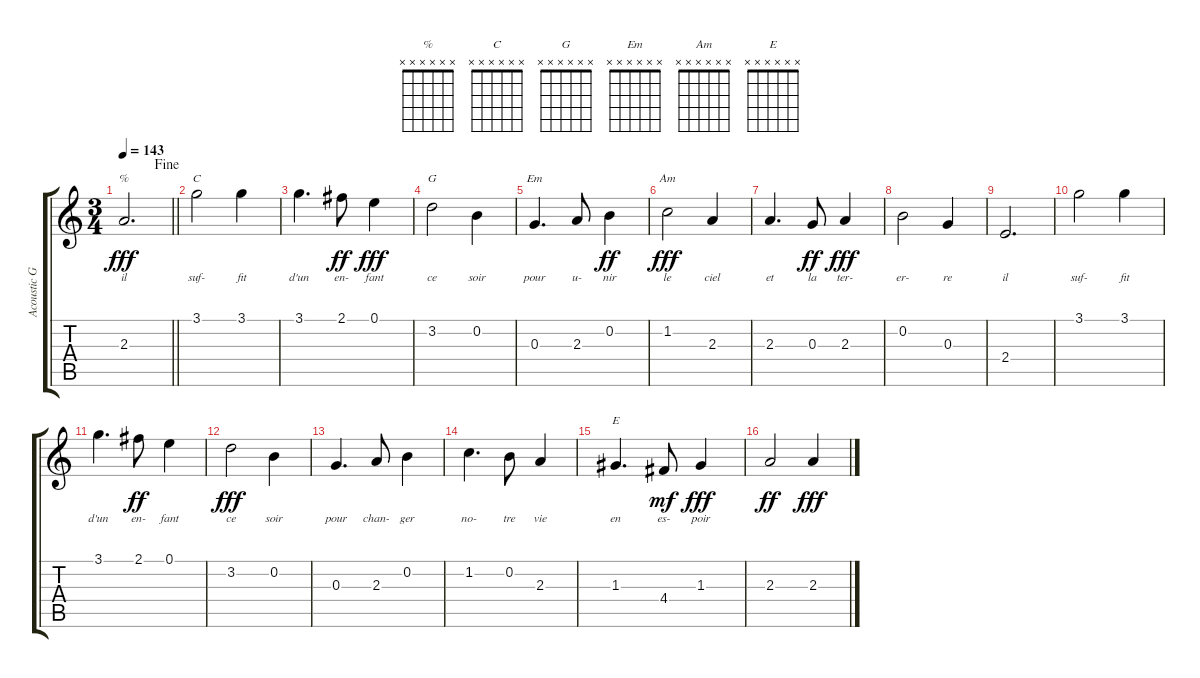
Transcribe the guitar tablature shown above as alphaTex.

\track ("Acoustic Grand Piano" "Acoustic G") {instrument acousticguitarnylon}
\staff {score tabs}
\tuning (E4 B3 G3 D3 A2 E2) {hide}
\chord ("%" x x x x x x)
\chord ("C" x x x x x x)
\chord ("G" x x x x x x)
\chord ("Em" x x x x x x)
\chord ("Am" x x x x x x)
\chord ("E" x x x x x x)
\ts (3 4)
\jump fine
\tempo 143
\clef g2
\barLineRight lightlight
\ks c
2.3.2{d ch "%" lyrics (0 "il") lyrics (1 "") lyrics (2 "") lyrics (3 "") lyrics (4 "") dy fff} |
3.1.2{ch "C" lyrics (0 "suf-") lyrics (1 "") lyrics (2 "") lyrics (3 "") lyrics (4 "")} 3.1.4{lyrics (0 "fit") lyrics (1 "") lyrics (2 "") lyrics (3 "") lyrics (4 "")} |
3.1.4{d lyrics (0 "d'un") lyrics (1 "") lyrics (2 "") lyrics (3 "") lyrics (4 "")} 2.1.8{lyrics (0 "en-") lyrics (1 "") lyrics (2 "") lyrics (3 "") lyrics (4 "") dy ff} 0.1.4{lyrics (0 "fant") lyrics (1 "") lyrics (2 "") lyrics (3 "") lyrics (4 "") dy fff} |
3.2.2{ch "G" lyrics (0 "ce") lyrics (1 "") lyrics (2 "") lyrics (3 "") lyrics (4 "")} 0.2.4{lyrics (0 "soir") lyrics (1 "") lyrics (2 "") lyrics (3 "") lyrics (4 "")} |
0.3.4{d ch "Em" lyrics (0 "pour") lyrics (1 "") lyrics (2 "") lyrics (3 "") lyrics (4 "")} 2.3.8{lyrics (0 "u-") lyrics (1 "") lyrics (2 "") lyrics (3 "") lyrics (4 "")} 0.2.4{lyrics (0 "nir") lyrics (1 "") lyrics (2 "") lyrics (3 "") lyrics (4 "") dy ff} |
1.2.2{ch "Am" lyrics (0 "le") lyrics (1 "") lyrics (2 "") lyrics (3 "") lyrics (4 "") dy fff} 2.3.4{lyrics (0 "ciel") lyrics (1 "") lyrics (2 "") lyrics (3 "") lyrics (4 "")} |
2.3.4{d lyrics (0 "et") lyrics (1 "") lyrics (2 "") lyrics (3 "") lyrics (4 "")} 0.3.8{lyrics (0 "la") lyrics (1 "") lyrics (2 "") lyrics (3 "") lyrics (4 "") dy ff} 2.3.4{lyrics (0 "ter-") lyrics (1 "") lyrics (2 "") lyrics (3 "") lyrics (4 "") dy fff} |
0.2.2{lyrics (0 "er-") lyrics (1 "") lyrics (2 "") lyrics (3 "") lyrics (4 "")} 0.3.4{lyrics (0 "re") lyrics (1 "") lyrics (2 "") lyrics (3 "") lyrics (4 "")} |
2.4.2{d lyrics (0 "il") lyrics (1 "") lyrics (2 "") lyrics (3 "") lyrics (4 "")} |
3.1.2{lyrics (0 "suf-") lyrics (1 "") lyrics (2 "") lyrics (3 "") lyrics (4 "")} 3.1.4{lyrics (0 "fit") lyrics (1 "") lyrics (2 "") lyrics (3 "") lyrics (4 "")} |
3.1.4{d lyrics (0 "d'un") lyrics (1 "") lyrics (2 "") lyrics (3 "") lyrics (4 "")} 2.1.8{lyrics (0 "en-") lyrics (1 "") lyrics (2 "") lyrics (3 "") lyrics (4 "") dy ff} 0.1.4{lyrics (0 "fant") lyrics (1 "") lyrics (2 "") lyrics (3 "") lyrics (4 "")} |
3.2.2{lyrics (0 "ce") lyrics (1 "") lyrics (2 "") lyrics (3 "") lyrics (4 "") dy fff} 0.2.4{lyrics (0 "soir") lyrics (1 "") lyrics (2 "") lyrics (3 "") lyrics (4 "")} |
0.3.4{d lyrics (0 "pour") lyrics (1 "") lyrics (2 "") lyrics (3 "") lyrics (4 "")} 2.3.8{lyrics (0 "chan-") lyrics (1 "") lyrics (2 "") lyrics (3 "") lyrics (4 "")} 0.2.4{lyrics (0 "ger") lyrics (1 "") lyrics (2 "") lyrics (3 "") lyrics (4 "")} |
1.2.4{d lyrics (0 "no-") lyrics (1 "") lyrics (2 "") lyrics (3 "") lyrics (4 "")} 0.2.8{lyrics (0 "tre") lyrics (1 "") lyrics (2 "") lyrics (3 "") lyrics (4 "")} 2.3.4{lyrics (0 "vie") lyrics (1 "") lyrics (2 "") lyrics (3 "") lyrics (4 "")} |
1.3.4{d ch "E" lyrics (0 "en") lyrics (1 "") lyrics (2 "") lyrics (3 "") lyrics (4 "")} 4.4.8{lyrics (0 "es-") lyrics (1 "") lyrics (2 "") lyrics (3 "") lyrics (4 "") dy mf} 1.3.4{lyrics (0 "poir") lyrics (1 "") lyrics (2 "") lyrics (3 "") lyrics (4 "") dy fff} |
2.3.2{dy ff} 2.3.4{dy fff}
